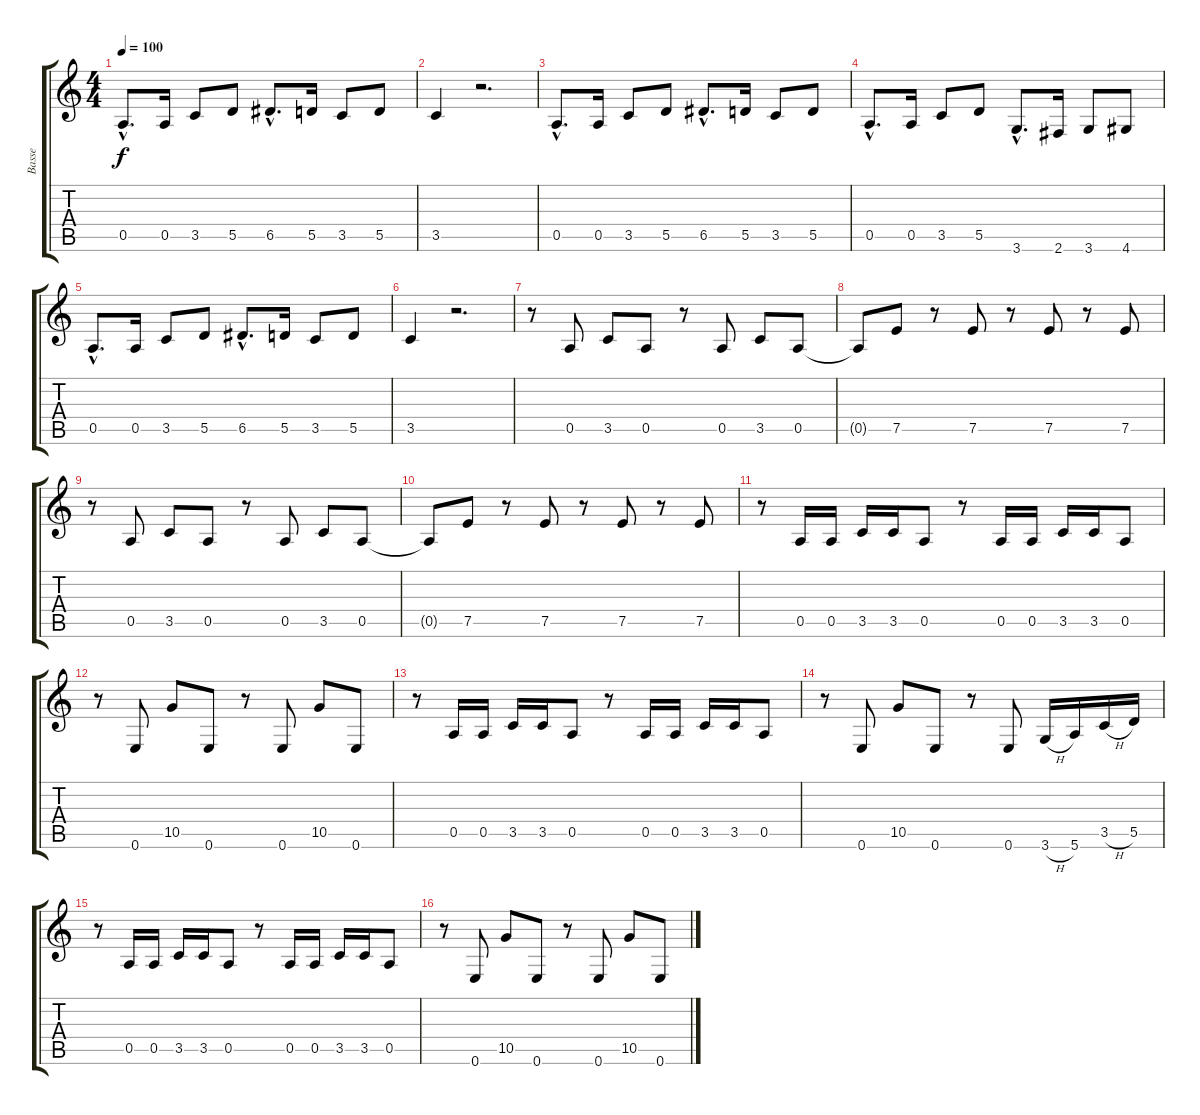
\track ("Basse" "Basse") {instrument electricbasspick}
\staff {score tabs}
\tuning (E4 B3 G3 D3 A2 E2) {hide}
\ts (4 4)
\tempo 100
\clef g2
\ks c
0.5{hac}.8{d dy f} 0.5.16 3.5.8 5.5.8 6.5{hac}.8{d} 5.5.16 3.5.8 5.5.8 |
3.5.4 r.2{d} |
0.5{hac}.8{d} 0.5.16 3.5.8 5.5.8 6.5{hac}.8{d} 5.5.16 3.5.8 5.5.8 |
0.5{hac}.8{d} 0.5.16 3.5.8 5.5.8 3.6{hac}.8{d} 2.6.16 3.6.8 4.6.8 |
0.5{hac}.8{d} 0.5.16 3.5.8 5.5.8 6.5{hac}.8{d} 5.5.16 3.5.8 5.5.8 |
3.5.4 r.2{d} |
r.8 0.5.8 3.5.8 0.5.8 r.8 0.5.8 3.5.8 0.5.8 |
0.5{t}.8 7.5.8 r.8 7.5.8 r.8 7.5.8 r.8 7.5.8 |
r.8 0.5.8 3.5.8 0.5.8 r.8 0.5.8 3.5.8 0.5.8 |
0.5{t}.8 7.5.8 r.8 7.5.8 r.8 7.5.8 r.8 7.5.8 |
r.8 0.5.16 0.5.16 3.5.16 3.5.16 0.5.8 r.8 0.5.16 0.5.16 3.5.16 3.5.16 0.5.8 |
r.8 0.6.8 10.5.8 0.6.8 r.8 0.6.8 10.5.8 0.6.8 |
r.8 0.5.16 0.5.16 3.5.16 3.5.16 0.5.8 r.8 0.5.16 0.5.16 3.5.16 3.5.16 0.5.8 |
r.8 0.6.8 10.5.8 0.6.8 r.8 0.6.8 3.6{h}.16 5.6.16 3.5{h}.16 5.5.16 |
r.8 0.5.16 0.5.16 3.5.16 3.5.16 0.5.8 r.8 0.5.16 0.5.16 3.5.16 3.5.16 0.5.8 |
r.8 0.6.8 10.5.8 0.6.8 r.8 0.6.8 10.5.8 0.6.8
